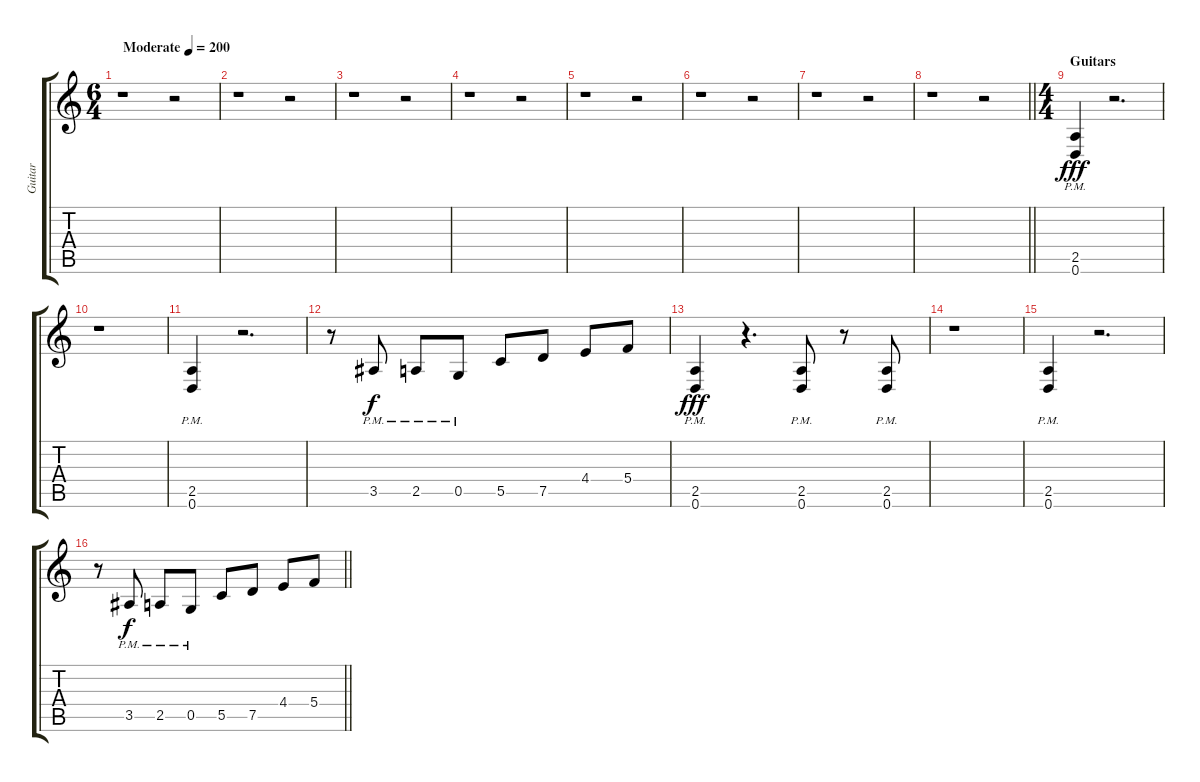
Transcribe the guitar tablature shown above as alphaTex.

\track ("Guitar" "Guitar") {instrument distortionguitar}
\staff {score tabs}
\tuning (D4 A3 F3 C3 G2 D2) {hide}
\ts (6 4)
\tempo (200 "Moderate")
\clef g2
\ks c
r.1{dy fff instrument distortionguitar} r.2 |
r.1 r.2 |
r.1 r.2 |
r.1 r.2 |
r.1 r.2 |
r.1 r.2 |
r.1 r.2 |
\barLineRight lightlight
r.1 r.2 |
\ts (4 4)
\section ("" "Guitars")
(2.5{pm} 0.6{pm}).4 r.2{d} |
r.1 |
(2.5{pm} 0.6{pm}).4 r.2{d} |
r.8 3.5{pm}.8{dy f} 2.5{pm}.8 0.5{pm}.8 5.5.8 7.5.8 4.4.8 5.4.8 |
(2.5{pm} 0.6{pm}).4{dy fff} r.4{d} (2.5{pm} 0.6{pm}).8 r.8 (2.5{pm} 0.6{pm}).8 |
r.1 |
(2.5{pm} 0.6{pm}).4 r.2{d} |
\barLineRight lightlight
r.8 3.5{pm}.8{dy f} 2.5{pm}.8 0.5{pm}.8 5.5.8 7.5.8 4.4.8 5.4.8
